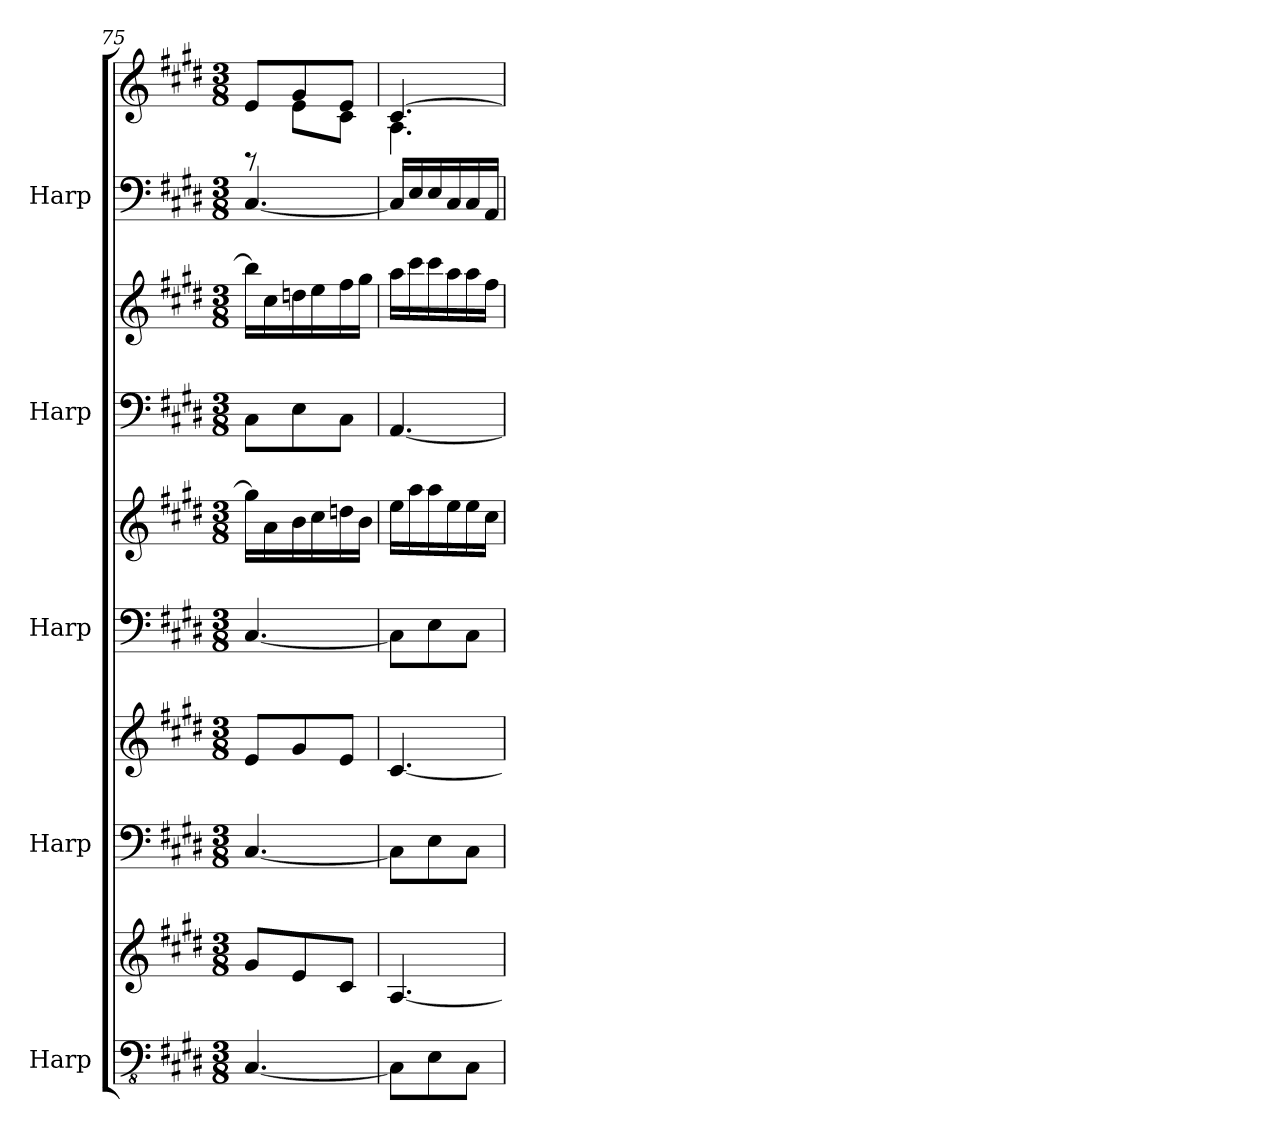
**kern	**kern	**kern	**kern	**kern	**kern	**kern	**kern	**kern	**kern
*part5	*part5	*part4	*part4	*part3	*part3	*part2	*part2	*part1	*part1
*staff10	*staff9	*staff8	*staff7	*staff6	*staff5	*staff4	*staff3	*staff2	*staff1
*I"Harp	*	*I"Harp	*	*I"Harp	*	*I"Harp	*	*I"Harp	*
*I'Hp	*	*I'Hp	*	*I'Hp	*	*I'Hp	*	*I'Hp	*
*clefFv4	*clefG2	*clefF4	*clefG2	*clefF4	*clefG2	*clefF4	*clefG2	*clefF4	*clefG2
*k[f#c#g#d#]	*k[f#c#g#d#]	*k[f#c#g#d#]	*k[f#c#g#d#]	*k[f#c#g#d#]	*k[f#c#g#d#]	*k[f#c#g#d#]	*k[f#c#g#d#]	*k[f#c#g#d#]	*k[f#c#g#d#]
*M3/8	*M3/8	*M3/8	*M3/8	*M3/8	*M3/8	*M3/8	*M3/8	*M3/8	*M3/8
=75	=75	=75	=75	=75	=75	=75	=75	=75	=75
*	*	*	*	*	*	*	*	*	*^
[4.CC#/	8g#/L	[4.C#/	8e/L	[4.C#/	16gg#\LL]	8C#\L	16bb\LL]	[4.C#/	8e/L	8rBB
.	.	.	.	.	16a\	.	16cc#\	.	.	.
.	8e/	.	8g#/	.	16b\	8E\	16ddn\	.	8g#/	8e\L
.	.	.	.	.	16cc#\	.	16ee\	.	.	.
.	8c#/J	.	8e/J	.	16ddn\	8C#\J	16ff#\	.	8e/J	8c#\J
.	.	.	.	.	16b\JJ	.	16gg#\JJ	.	.	.
=76	=76	=76	=76	=76	=76	=76	=76	=76	=76	=76
8CC#\L]	[4.A/	8C#\L]	[4.c#/	8C#\L]	16ee\LL	[4.AA/	16aa\LL	16C#/LL]	[4.c#/	4.A\
.	.	.	.	.	16aa\	.	16ccc#\	16E/	.	.
8EE\	.	8E\	.	8E\	16aa\	.	16ccc#\	16E/	.	.
.	.	.	.	.	16ee\	.	16aa\	16C#/	.	.
8CC#\J	.	8C#\J	.	8C#\J	16ee\	.	16aa\	16C#/	.	.
.	.	.	.	.	16cc#\JJ	.	16ff#\JJ	16AA/JJ	.	.
*	*	*	*	*	*	*	*	*	*v	*v
=	=	=	=	=	=	=	=	=	=
*-	*-	*-	*-	*-	*-	*-	*-	*-	*-
